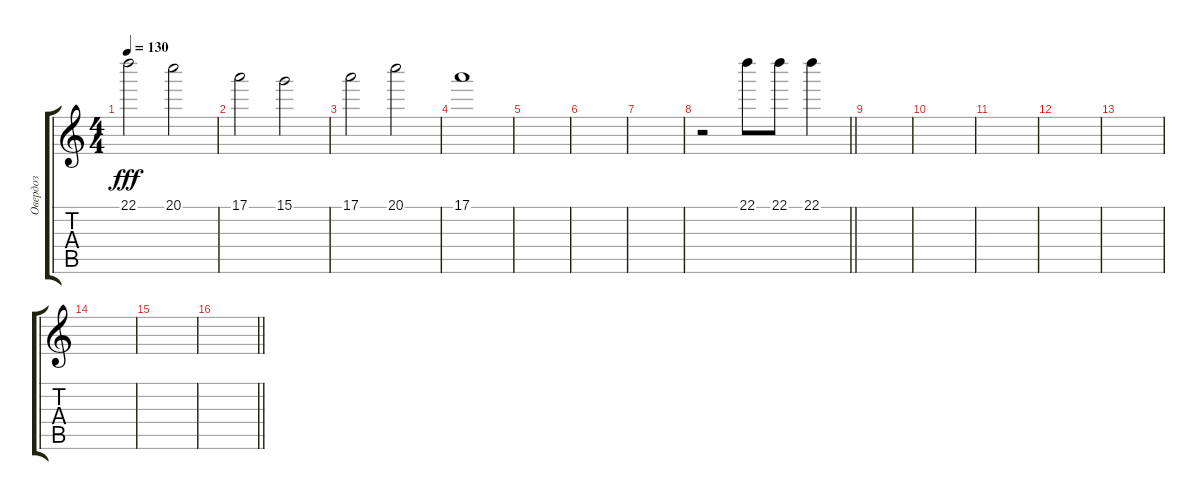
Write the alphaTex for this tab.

\track ("Овердоз" "Овердоз") {instrument acousticguitarnylon}
\staff {score tabs}
\tuning (E4 B3 G3 D3 A2 E2) {hide}
\ts (4 4)
\tempo 130
\clef g2
\ks c
22.1.2{dy fff} 20.1.2 |
17.1.2 15.1.2 |
17.1.2 20.1.2 |
17.1.1 |
|
|
|
\barLineRight lightlight
r.2 22.1.8 22.1.8 22.1.4 |
|
|
|
|
|
|
|
\barLineRight lightlight
